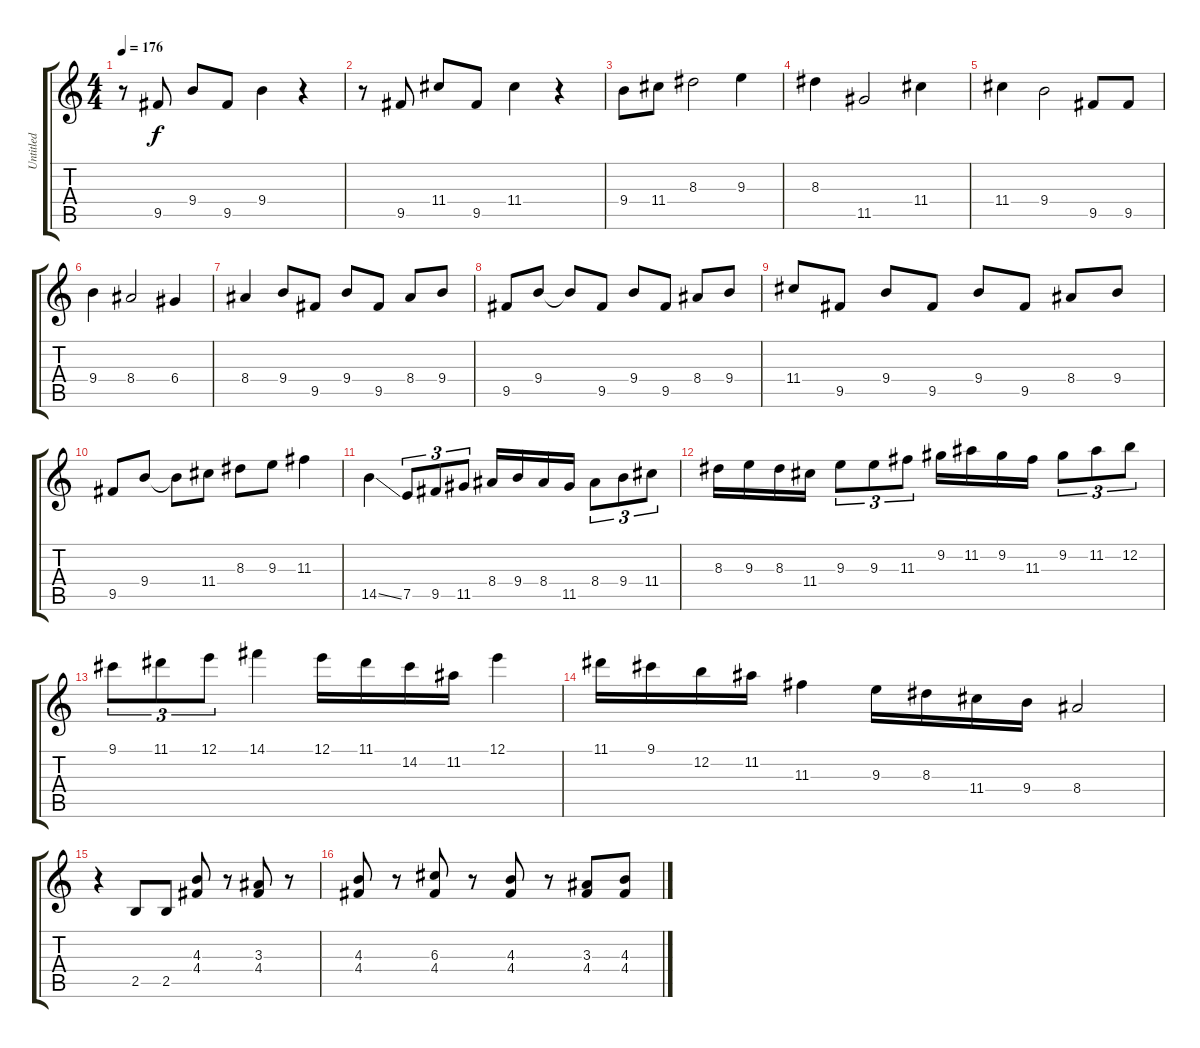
\track ("Untitled" "Untitled") {instrument distortionguitar}
\staff {score tabs}
\tuning (E4 B3 G3 D3 A2 E2) {hide}
\ts (4 4)
\tempo 176
\clef g2
\ks c
r.8{dy f} 9.5.8 9.4.8 9.5.8 9.4.4 r.4 |
r.8 9.5.8 11.4.8 9.5.8 11.4.4 r.4 |
9.4.8 11.4.8 8.3.2 9.3.4 |
8.3.4 11.5.2 11.4.4 |
11.4.4 9.4.2 9.5.8 9.5.8 |
9.4.4 8.4.2 6.4.4 |
8.4.4 9.4.8 9.5.8 9.4.8 9.5.8 8.4.8 9.4.8 |
9.5.8 9.4.8 9.4{t}.8 9.5.8 9.4.8 9.5.8 8.4.8 9.4.8 |
11.4.8 9.5.8 9.4.8 9.5.8 9.4.8 9.5.8 8.4.8 9.4.8 |
9.5.8 9.4.8 9.4{t}.8 11.4.8 8.3.8 9.3.8 11.3.4 |
14.5{ss}.4 7.5.8{tu (3 2)} 9.5.8{tu (3 2)} 11.5.8{tu (3 2)} 8.4.16 9.4.16 8.4.16 11.5.16 8.4.8{tu (3 2)} 9.4.8{tu (3 2)} 11.4.8{tu (3 2)} |
8.3.16 9.3.16 8.3.16 11.4.16 9.3.8{tu (3 2)} 9.3.8{tu (3 2)} 11.3.8{tu (3 2)} 9.2.16 11.2.16 9.2.16 11.3.16 9.2.8{tu (3 2)} 11.2.8{tu (3 2)} 12.2.8{tu (3 2)} |
9.1.8{tu (3 2)} 11.1.8{tu (3 2)} 12.1.8{tu (3 2)} 14.1.4 12.1.16 11.1.16 14.2.16 11.2.16 12.1.4 |
11.1.16 9.1.16 12.2.16 11.2.16 11.3.4 9.3.16 8.3.16 11.4.16 9.4.16 8.4.2 |
r.4 2.5.8 2.5.8 (4.3 4.4).8 r.8 (3.3 4.4).8 r.8 |
(4.3 4.4).8 r.8 (6.3 4.4).8 r.8 (4.3 4.4).8 r.8 (3.3 4.4).8 (4.3 4.4).8
